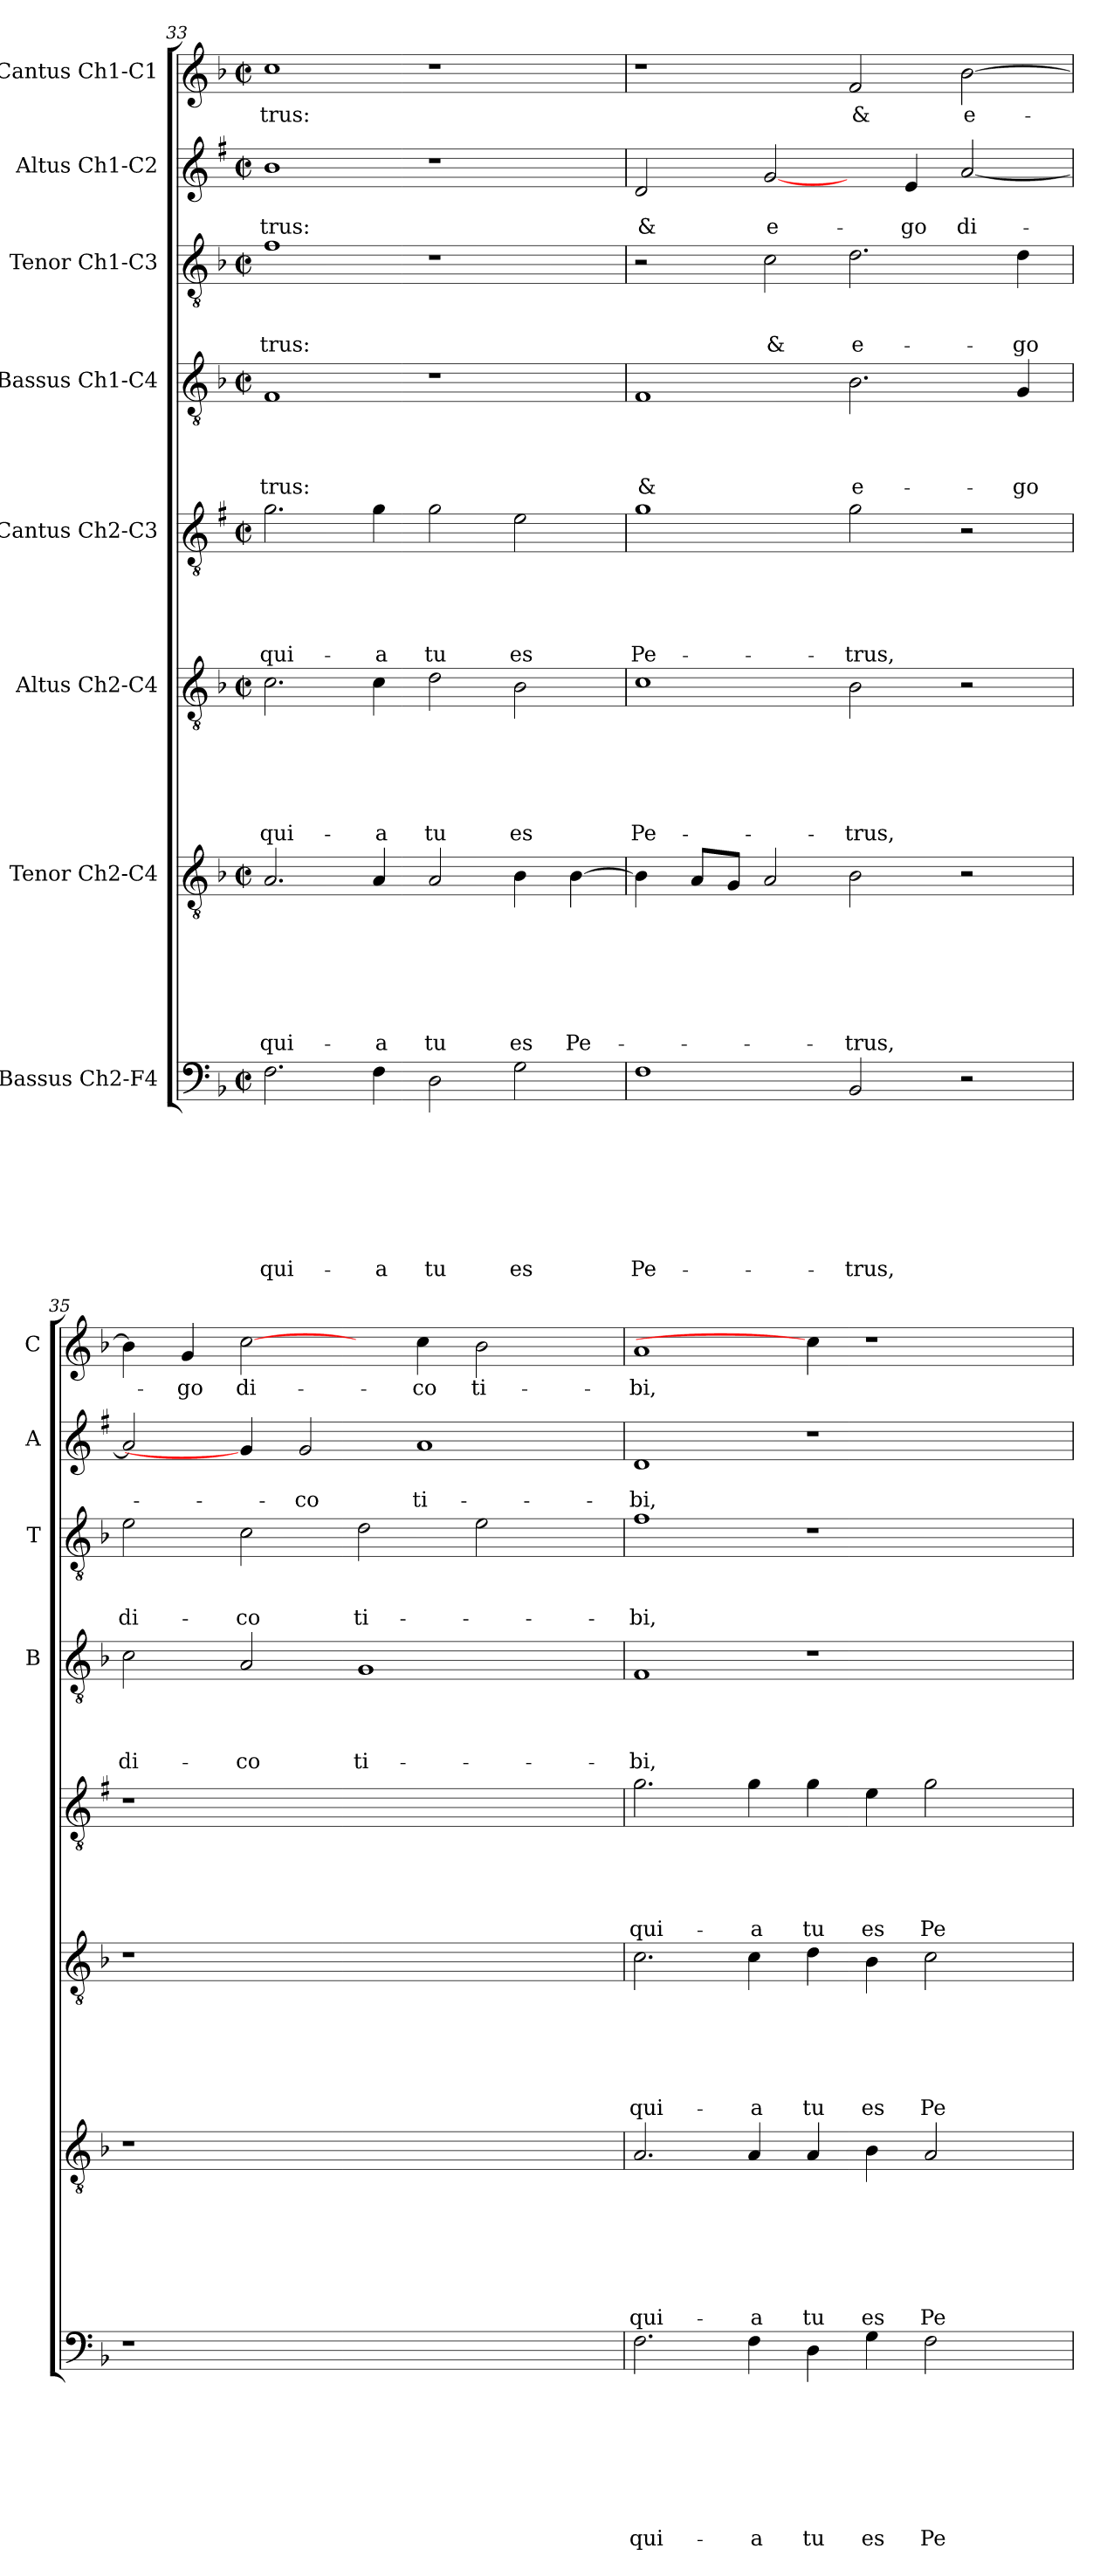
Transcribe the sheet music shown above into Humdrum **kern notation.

**kern	**text	**text	**text	**text	**text	**text	**text	**text	**kern	**text	**text	**text	**text	**text	**text	**text	**kern	**text	**text	**text	**text	**text	**text	**kern	**text	**text	**text	**text	**text	**kern	**text	**text	**text	**text	**kern	**text	**text	**text	**kern	**text	**text	**kern	**text
*part8	*part8	*part8	*part8	*part8	*part8	*part8	*part8	*part8	*part7	*part7	*part7	*part7	*part7	*part7	*part7	*part7	*part6	*part6	*part6	*part6	*part6	*part6	*part6	*part5	*part5	*part5	*part5	*part5	*part5	*part4	*part4	*part4	*part4	*part4	*part3	*part3	*part3	*part3	*part2	*part2	*part2	*part1	*part1
*staff8	*staff8	*staff8	*staff8	*staff8	*staff8	*staff8	*staff8	*staff8	*staff7	*staff7	*staff7	*staff7	*staff7	*staff7	*staff7	*staff7	*staff6	*staff6	*staff6	*staff6	*staff6	*staff6	*staff6	*staff5	*staff5	*staff5	*staff5	*staff5	*staff5	*staff4	*staff4	*staff4	*staff4	*staff4	*staff3	*staff3	*staff3	*staff3	*staff2	*staff2	*staff2	*staff1	*staff1
*I"Bassus Ch2-F4	*	*	*	*	*	*	*	*	*I"Tenor Ch2-C4	*	*	*	*	*	*	*	*I"Altus Ch2-C4	*	*	*	*	*	*	*I"Cantus Ch2-C3	*	*	*	*	*	*I"Bassus Ch1-C4	*	*	*	*	*I"Tenor Ch1-C3	*	*	*	*I"Altus Ch1-C2	*	*	*I"Cantus Ch1-C1	*
*	*	*	*	*	*	*	*	*	*	*	*	*	*	*	*	*	*	*	*	*	*	*	*	*	*	*	*	*	*	*I'B	*	*	*	*	*I'T	*	*	*	*I'A	*	*	*I'C	*
*clefF4	*	*	*	*	*	*	*	*	*clefGv2	*	*	*	*	*	*	*	*clefGv2	*	*	*	*	*	*	*clefGv2	*	*	*	*	*	*clefGv2	*	*	*	*	*clefGv2	*	*	*	*clefG2	*	*	*clefG2	*
*	*	*	*	*	*	*	*	*	*	*	*	*	*	*	*	*	*	*	*	*	*	*	*	*ITrd1c2	*	*	*	*	*	*	*	*	*	*	*	*	*	*	*ITrd1c2	*	*	*	*
*k[b-]	*	*	*	*	*	*	*	*	*k[b-]	*	*	*	*	*	*	*	*k[b-]	*	*	*	*	*	*	*k[b-]	*	*	*	*	*	*k[b-]	*	*	*	*	*k[b-]	*	*	*	*k[b-]	*	*	*k[b-]	*
*F:	*	*	*	*	*	*	*	*	*F:	*	*	*	*	*	*	*	*F:	*	*	*	*	*	*	*F:	*	*	*	*	*	*F:	*	*	*	*	*F:	*	*	*	*F:	*	*	*F:	*
*M2/2	*	*	*	*	*	*	*	*	*M2/2	*	*	*	*	*	*	*	*M2/2	*	*	*	*	*	*	*M2/2	*	*	*	*	*	*M2/2	*	*	*	*	*M2/2	*	*	*	*M2/2	*	*	*M2/2	*
*met(c|)	*	*	*	*	*	*	*	*	*met(c|)	*	*	*	*	*	*	*	*met(c|)	*	*	*	*	*	*	*met(c|)	*	*	*	*	*	*met(c|)	*	*	*	*	*met(c|)	*	*	*	*met(c|)	*	*	*met(c|)	*
=33	=33	=33	=33	=33	=33	=33	=33	=33	=33	=33	=33	=33	=33	=33	=33	=33	=33	=33	=33	=33	=33	=33	=33	=33	=33	=33	=33	=33	=33	=33	=33	=33	=33	=33	=33	=33	=33	=33	=33	=33	=33	=33	=33
!	!	!	!	!	!	!	!	!LO:LY:b	!	!	!	!	!	!	!	!LO:LY:b	!	!	!	!	!	!	!LO:LY:b	!	!	!	!	!	!LO:LY:b	!	!	!	!	!LO:LY:b	!	!	!	!LO:LY:b	!	!	!LO:LY:b	!	!LO:LY:b
2.F\	.	.	.	.	.	.	.	qui-	2.A/	.	.	.	.	.	.	qui-	2.c\	.	.	.	.	.	qui-	2.f\	.	.	.	.	qui-	1F	.	.	.	-trus:	1f	.	.	-trus:	1a	.	-trus:	1cc	-trus:
!	!	!	!	!	!	!	!	!LO:LY:b	!	!	!	!	!	!	!	!LO:LY:b	!	!	!	!	!	!	!LO:LY:b	!	!	!	!	!	!LO:LY:b	!	!	!	!	!	!	!	!	!	!	!	!	!	!
4F\	.	.	.	.	.	.	.	-a	4A/	.	.	.	.	.	.	-a	4c\	.	.	.	.	.	-a	4f\	.	.	.	.	-a	.	.	.	.	.	.	.	.	.	.	.	.	.	.
!	!	!	!	!	!	!	!	!LO:LY:b	!	!	!	!	!	!	!	!LO:LY:b	!	!	!	!	!	!	!LO:LY:b	!	!	!	!	!	!LO:LY:b	!	!	!	!	!	!	!	!	!	!	!	!	!	!
2D\	.	.	.	.	.	.	.	tu	2A/	.	.	.	.	.	.	tu	2d\	.	.	.	.	.	tu	2f\	.	.	.	.	tu	1r	.	.	.	.	1r	.	.	.	1r	.	.	1r	.
!	!	!	!	!	!	!	!	!LO:LY:b	!	!	!	!	!	!	!	!LO:LY:b	!	!	!	!	!	!	!LO:LY:b	!	!	!	!	!	!LO:LY:b	!	!	!	!	!	!	!	!	!	!	!	!	!	!
2G\	.	.	.	.	.	.	.	es	4B-\	.	.	.	.	.	.	es	2B-\	.	.	.	.	.	es	2d\	.	.	.	.	es	.	.	.	.	.	.	.	.	.	.	.	.	.	.
!	!	!	!	!	!	!	!	!	!	!	!	!	!	!	!	!LO:LY:b	!	!	!	!	!	!	!	!	!	!	!	!	!	!	!	!	!	!	!	!	!	!	!	!	!	!	!
.	.	.	.	.	.	.	.	.	[4B-\	.	.	.	.	.	.	Pe-	.	.	.	.	.	.	.	.	.	.	.	.	.	.	.	.	.	.	.	.	.	.	.	.	.	.	.
=34	=34	=34	=34	=34	=34	=34	=34	=34	=34	=34	=34	=34	=34	=34	=34	=34	=34	=34	=34	=34	=34	=34	=34	=34	=34	=34	=34	=34	=34	=34	=34	=34	=34	=34	=34	=34	=34	=34	=34	=34	=34	=34	=34
!	!	!	!	!	!	!	!	!LO:LY:b	!	!	!	!	!	!	!	!	!	!	!	!	!	!	!LO:LY:b	!	!	!	!	!	!LO:LY:b	!	!	!	!	!LO:LY:b	!	!	!	!	!	!	!LO:LY:b	!	!
1F	.	.	.	.	.	.	.	Pe-	4B-\]	.	.	.	.	.	.	.	1c	.	.	.	.	.	Pe-	1f	.	.	.	.	Pe-	1F	.	.	.	&	2r	.	.	.	2c/	.	&	1r	.
.	.	.	.	.	.	.	.	.	8A/L	.	.	.	.	.	.	.	.	.	.	.	.	.	.	.	.	.	.	.	.	.	.	.	.	.	.	.	.	.	.	.	.	.	.
.	.	.	.	.	.	.	.	.	8G/J	.	.	.	.	.	.	.	.	.	.	.	.	.	.	.	.	.	.	.	.	.	.	.	.	.	.	.	.	.	.	.	.	.	.
!	!	!	!	!	!	!	!	!	!	!	!	!	!	!	!	!	!	!	!	!	!	!	!	!	!	!	!	!	!	!	!	!	!	!	!	!	!	!LO:LY:b	!	!	!LO:LY:b	!	!
.	.	.	.	.	.	.	.	.	2A/	.	.	.	.	.	.	.	.	.	.	.	.	.	.	.	.	.	.	.	.	.	.	.	.	.	2c\	.	.	&	[2f/	.	e-	.	.
!	!	!	!	!	!	!	!	!LO:LY:b	!	!	!	!	!	!	!	!LO:LY:b	!	!	!	!	!	!	!LO:LY:b	!	!	!	!	!	!LO:LY:b	!	!	!	!	!LO:LY:b	!	!	!	!LO:LY:b	!	!	!	!	!LO:LY:b
2BB-/	.	.	.	.	.	.	.	-trus,	2B-\	.	.	.	.	.	.	-trus,	2B-\	.	.	.	.	.	-trus,	2f\	.	.	.	.	-trus,	2.B-\	.	.	.	e-	2.d\	.	.	e-	4ryy	.	.	2f/	&
!	!	!	!	!	!	!	!	!	!	!	!	!	!	!	!	!	!	!	!	!	!	!	!	!	!	!	!	!	!	!	!	!	!	!	!	!	!	!	!	!	!LO:LY:b	!	!
.	.	.	.	.	.	.	.	.	.	.	.	.	.	.	.	.	.	.	.	.	.	.	.	.	.	.	.	.	.	.	.	.	.	.	.	.	.	.	4d/	.	-go	.	.
!	!	!	!	!	!	!	!	!	!	!	!	!	!	!	!	!	!	!	!	!	!	!	!	!	!	!	!	!	!	!	!	!	!	!	!	!	!	!	!	!	!LO:LY:b	!	!LO:LY:b
2r	.	.	.	.	.	.	.	.	2r	.	.	.	.	.	.	.	2r	.	.	.	.	.	.	2r	.	.	.	.	.	.	.	.	.	.	.	.	.	.	[2g/	.	di-	[2b-\	e-
!	!	!	!	!	!	!	!	!	!	!	!	!	!	!	!	!	!	!	!	!	!	!	!	!	!	!	!	!	!	!	!	!	!	!LO:LY:b	!	!	!	!LO:LY:b	!	!	!	!	!
.	.	.	.	.	.	.	.	.	.	.	.	.	.	.	.	.	.	.	.	.	.	.	.	.	.	.	.	.	.	4G/	.	.	.	-go	4d\	.	.	-go	.	.	.	.	.
=35	=35	=35	=35	=35	=35	=35	=35	=35	=35	=35	=35	=35	=35	=35	=35	=35	=35	=35	=35	=35	=35	=35	=35	=35	=35	=35	=35	=35	=35	=35	=35	=35	=35	=35	=35	=35	=35	=35	=35	=35	=35	=35	=35
!	!	!	!	!	!	!	!	!	!	!	!	!	!	!	!	!	!	!	!	!	!	!	!	!	!	!	!	!	!	!	!	!	!	!LO:LY:b	!	!	!	!LO:LY:b	!	!	!	!	!
1r	.	.	.	.	.	.	.	.	1r	.	.	.	.	.	.	.	1r	.	.	.	.	.	.	1r	.	.	.	.	.	2c\	.	.	.	di-	2e\	.	.	di-	2g/]	.	.	4b-\]	.
!	!	!	!	!	!	!	!	!	!	!	!	!	!	!	!	!	!	!	!	!	!	!	!	!	!	!	!	!	!	!	!	!	!	!	!	!	!	!	!	!	!	!	!LO:LY:b
.	.	.	.	.	.	.	.	.	.	.	.	.	.	.	.	.	.	.	.	.	.	.	.	.	.	.	.	.	.	.	.	.	.	.	.	.	.	.	.	.	.	4g/	-go
!	!	!	!	!	!	!	!	!	!	!	!	!	!	!	!	!	!	!	!	!	!	!	!	!	!	!	!	!	!	!	!	!	!	!LO:LY:b	!	!	!	!LO:LY:b	!	!	!	!	!LO:LY:b
.	.	.	.	.	.	.	.	.	.	.	.	.	.	.	.	.	.	.	.	.	.	.	.	.	.	.	.	.	.	2A/	.	.	.	-co	2c\	.	.	-co	4f/]	.	.	[2cc\	di-
!	!	!	!	!	!	!	!	!	!	!	!	!	!	!	!	!	!	!	!	!	!	!	!	!	!	!	!	!	!	!	!	!	!	!	!	!	!	!	!	!	!LO:LY:b	!	!
.	.	.	.	.	.	.	.	.	.	.	.	.	.	.	.	.	.	.	.	.	.	.	.	.	.	.	.	.	.	.	.	.	.	.	.	.	.	.	2f/	.	-co	.	.
!	!	!	!	!	!	!	!	!	!	!	!	!	!	!	!	!	!	!	!	!	!	!	!	!	!	!	!	!	!	!	!	!	!	!LO:LY:b	!	!	!	!LO:LY:b	!	!	!	!	!
1ryy	.	.	.	.	.	.	.	.	1ryy	.	.	.	.	.	.	.	1ryy	.	.	.	.	.	.	1ryy	.	.	.	.	.	1G	.	.	.	ti-	2d\	.	.	ti-	.	.	.	4ryy	.
!	!	!	!	!	!	!	!	!	!	!	!	!	!	!	!	!	!	!	!	!	!	!	!	!	!	!	!	!	!	!	!	!	!	!	!	!	!	!	!	!	!LO:LY:b	!	!LO:LY:b
.	.	.	.	.	.	.	.	.	.	.	.	.	.	.	.	.	.	.	.	.	.	.	.	.	.	.	.	.	.	.	.	.	.	.	.	.	.	.	1g	.	ti-	4cc\	-co
!	!	!	!	!	!	!	!	!	!	!	!	!	!	!	!	!	!	!	!	!	!	!	!	!	!	!	!	!	!	!	!	!	!	!	!	!	!	!	!	!	!	!	!LO:LY:b
.	.	.	.	.	.	.	.	.	.	.	.	.	.	.	.	.	.	.	.	.	.	.	.	.	.	.	.	.	.	.	.	.	.	.	2e\	.	.	.	.	.	.	2b-\	ti-
4ryy	.	.	.	.	.	.	.	.	4ryy	.	.	.	.	.	.	.	4ryy	.	.	.	.	.	.	4ryy	.	.	.	.	.	4ryy	.	.	.	.	4ryy	.	.	.	.	.	.	4ryy	.
!!LO:LB:g=z
=36	=36	=36	=36	=36	=36	=36	=36	=36	=36	=36	=36	=36	=36	=36	=36	=36	=36	=36	=36	=36	=36	=36	=36	=36	=36	=36	=36	=36	=36	=36	=36	=36	=36	=36	=36	=36	=36	=36	=36	=36	=36	=36	=36
!	!	!	!	!	!	!	!	!LO:LY:b	!	!	!	!	!	!	!	!LO:LY:b	!	!	!	!	!	!	!LO:LY:b	!	!	!	!	!	!LO:LY:b	!	!	!	!	!LO:LY:b	!	!	!	!LO:LY:b	!	!	!LO:LY:b	!	!LO:LY:b
2.F\	.	.	.	.	.	.	.	qui-	2.A/	.	.	.	.	.	.	qui-	2.c\	.	.	.	.	.	qui-	2.f\	.	.	.	.	qui-	1F	.	.	.	-bi,	1f	.	.	-bi,	1c	.	-bi,	1a	-bi,
!	!	!	!	!	!	!	!	!LO:LY:b	!	!	!	!	!	!	!	!LO:LY:b	!	!	!	!	!	!	!LO:LY:b	!	!	!	!	!	!LO:LY:b	!	!	!	!	!	!	!	!	!	!	!	!	!	!
4F\	.	.	.	.	.	.	.	-a	4A/	.	.	.	.	.	.	-a	4c\	.	.	.	.	.	-a	4f\	.	.	.	.	-a	.	.	.	.	.	.	.	.	.	.	.	.	.	.
!	!	!	!	!	!	!	!	!LO:LY:b	!	!	!	!	!	!	!	!LO:LY:b	!	!	!	!	!	!	!LO:LY:b	!	!	!	!	!	!LO:LY:b	!	!	!	!	!	!	!	!	!	!	!	!	!	!
4D\	.	.	.	.	.	.	.	tu	4A/	.	.	.	.	.	.	tu	4d\	.	.	.	.	.	tu	4f\	.	.	.	.	tu	1r	.	.	.	.	1r	.	.	.	1r	.	.	4cc\]	.
!	!	!	!	!	!	!	!	!LO:LY:b	!	!	!	!	!	!	!	!LO:LY:b	!	!	!	!	!	!	!LO:LY:b	!	!	!	!	!	!LO:LY:b	!	!	!	!	!	!	!	!	!	!	!	!	!	!
4G\	.	.	.	.	.	.	.	es	4B-\	.	.	.	.	.	.	es	4B-\	.	.	.	.	.	es	4d\	.	.	.	.	es	.	.	.	.	.	.	.	.	.	.	.	.	1r	.
!	!	!	!	!	!	!	!	!LO:LY:b	!	!	!	!	!	!	!	!LO:LY:b	!	!	!	!	!	!	!LO:LY:b	!	!	!	!	!	!LO:LY:b	!	!	!	!	!	!	!	!	!	!	!	!	!	!
2F\	.	.	.	.	.	.	.	Pe-	2A/	.	.	.	.	.	.	Pe-	2c\	.	.	.	.	.	Pe-	2f\	.	.	.	.	Pe-	.	.	.	.	.	.	.	.	.	.	.	.	.	.
4ryy	.	.	.	.	.	.	.	.	4ryy	.	.	.	.	.	.	.	4ryy	.	.	.	.	.	.	4ryy	.	.	.	.	.	4ryy	.	.	.	.	4ryy	.	.	.	4ryy	.	.	.	.
=	=	=	=	=	=	=	=	=	=	=	=	=	=	=	=	=	=	=	=	=	=	=	=	=	=	=	=	=	=	=	=	=	=	=	=	=	=	=	=	=	=	=	=
*-	*-	*-	*-	*-	*-	*-	*-	*-	*-	*-	*-	*-	*-	*-	*-	*-	*-	*-	*-	*-	*-	*-	*-	*-	*-	*-	*-	*-	*-	*-	*-	*-	*-	*-	*-	*-	*-	*-	*-	*-	*-	*-	*-
